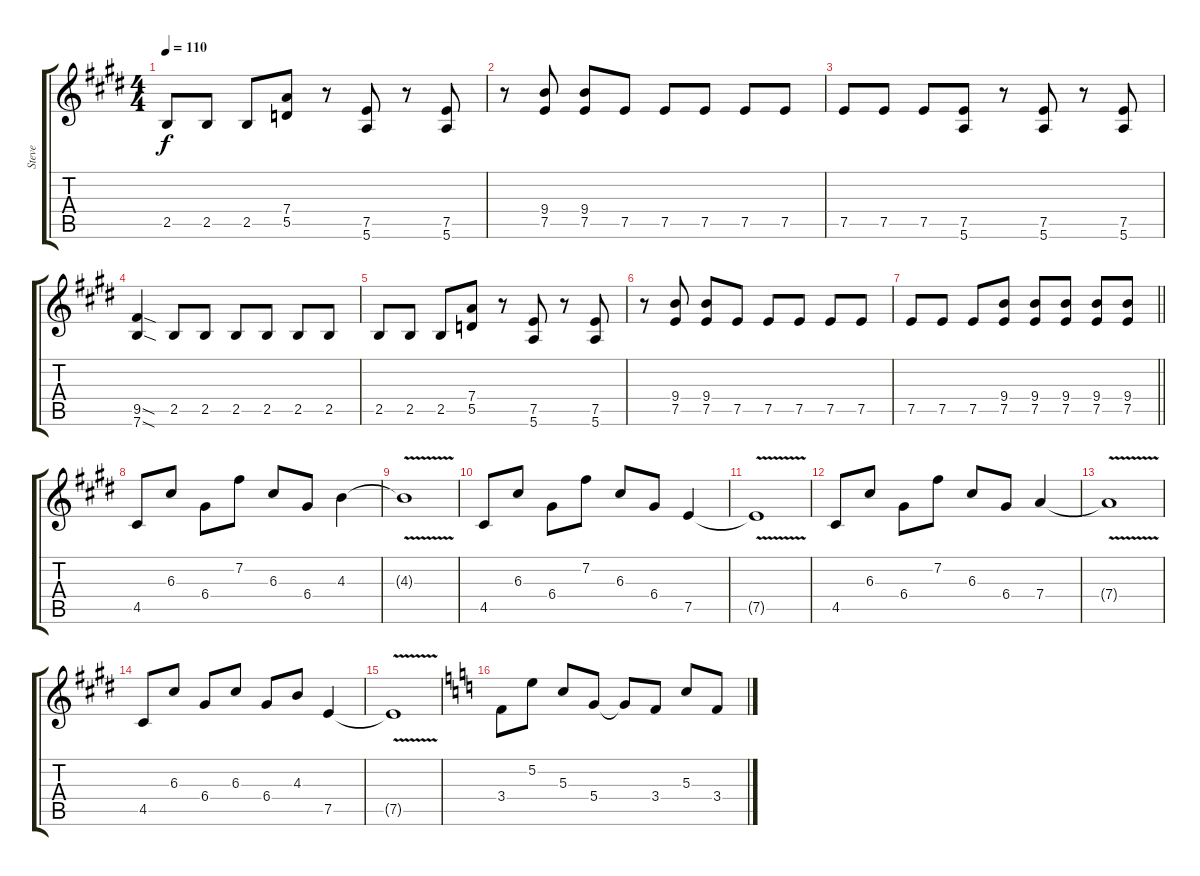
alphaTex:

\track ("Steve" "Steve") {instrument distortionguitar}
\staff {score tabs}
\tuning (E4 B3 G3 D3 A2 E2) {hide}
\ts (4 4)
\tempo 110
\clef g2
\ks e
2.5.8{dy f} 2.5.8 2.5.8 (7.4 5.5).8 r.8 (7.5 5.6).8 r.8 (7.5 5.6).8 |
r.8 (9.4 7.5).8 (9.4 7.5).8 7.5.8 7.5.8 7.5.8 7.5.8 7.5.8 |
7.5.8 7.5.8 7.5.8 (7.5 5.6).8 r.8 (7.5 5.6).8 r.8 (7.5 5.6).8 |
(9.5{sod} 7.6{sod}).4 2.5.8 2.5.8 2.5.8 2.5.8 2.5.8 2.5.8 |
2.5.8 2.5.8 2.5.8 (7.4 5.5).8 r.8 (7.5 5.6).8 r.8 (7.5 5.6).8 |
r.8 (9.4 7.5).8 (9.4 7.5).8 7.5.8 7.5.8 7.5.8 7.5.8 7.5.8 |
\barLineRight lightlight
7.5.8 7.5.8 7.5.8 (9.4 7.5).8 (9.4 7.5).8 (9.4 7.5).8 (9.4 7.5).8 (9.4 7.5).8 |
\ks c#minor
4.5.8 6.3.8 6.4.8 7.2.8 6.3.8 6.4.8 4.3.4 |
4.3{v t}.1 |
4.5.8 6.3.8 6.4.8 7.2.8 6.3.8 6.4.8 7.5.4 |
7.5{v t}.1 |
4.5.8 6.3.8 6.4.8 7.2.8 6.3.8 6.4.8 7.4.4 |
7.4{v t}.1 |
4.5.8 6.3.8 6.4.8 6.3.8 6.4.8 4.3.8 7.5.4 |
7.5{v t}.1 |
\ks c
3.4.8 5.2.8 5.3.8 5.4.8 5.4{t}.8 3.4.8 5.3.8 3.4.8
